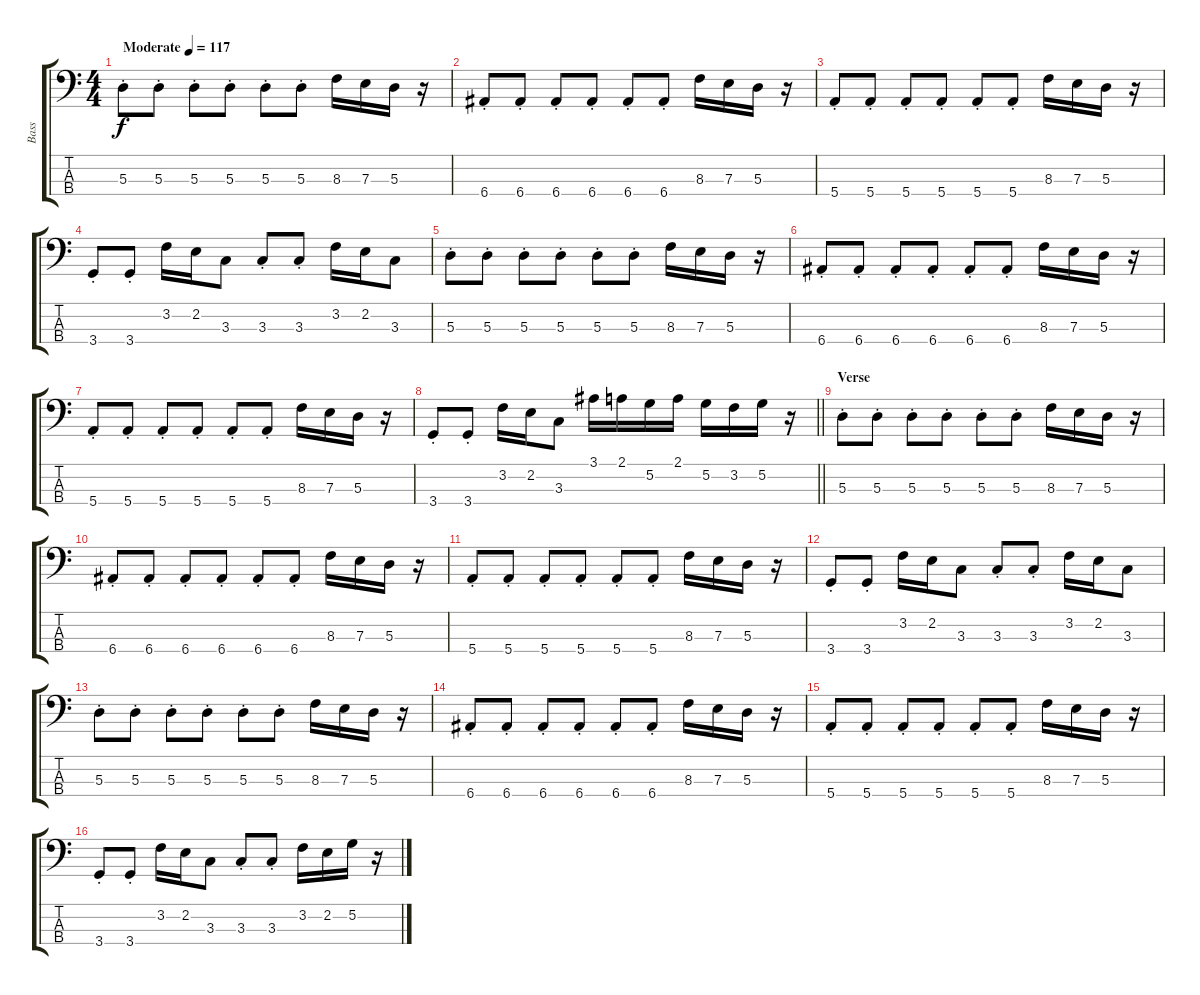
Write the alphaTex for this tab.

\track ("Bass" "Bass") {instrument electricbassfinger}
\staff {score tabs}
\tuning (G2 D2 A1 E1) {hide}
\ts (4 4)
\tempo (117 "Moderate")
\clef f4
\ks c
5.3{st}.8{dy f instrument electricbassfinger} 5.3{st}.8 5.3{st}.8 5.3{st}.8 5.3{st}.8 5.3{st}.8 8.3.16 7.3.16 5.3.16 r.16 |
6.4{st}.8 6.4{st}.8 6.4{st}.8 6.4{st}.8 6.4{st}.8 6.4{st}.8 8.3.16 7.3.16 5.3.16 r.16 |
5.4{st}.8 5.4{st}.8 5.4{st}.8 5.4{st}.8 5.4{st}.8 5.4{st}.8 8.3.16 7.3.16 5.3.16 r.16 |
3.4{st}.8 3.4{st}.8 3.2.16 2.2.16 3.3.8 3.3{st}.8 3.3{st}.8 3.2.16 2.2.16 3.3.8 |
5.3{st}.8 5.3{st}.8 5.3{st}.8 5.3{st}.8 5.3{st}.8 5.3{st}.8 8.3.16 7.3.16 5.3.16 r.16 |
6.4{st}.8 6.4{st}.8 6.4{st}.8 6.4{st}.8 6.4{st}.8 6.4{st}.8 8.3.16 7.3.16 5.3.16 r.16 |
5.4{st}.8 5.4{st}.8 5.4{st}.8 5.4{st}.8 5.4{st}.8 5.4{st}.8 8.3.16 7.3.16 5.3.16 r.16 |
\barLineRight lightlight
3.4{st}.8 3.4{st}.8 3.2.16 2.2.16 3.3.8 3.1.16 2.1.16 5.2.16 2.1.16 5.2.16 3.2.16 5.2.16 r.16 |
\section ("" "Verse")
5.3{st}.8 5.3{st}.8 5.3{st}.8 5.3{st}.8 5.3{st}.8 5.3{st}.8 8.3.16 7.3.16 5.3.16 r.16 |
6.4{st}.8 6.4{st}.8 6.4{st}.8 6.4{st}.8 6.4{st}.8 6.4{st}.8 8.3.16 7.3.16 5.3.16 r.16 |
5.4{st}.8 5.4{st}.8 5.4{st}.8 5.4{st}.8 5.4{st}.8 5.4{st}.8 8.3.16 7.3.16 5.3.16 r.16 |
3.4{st}.8 3.4{st}.8 3.2.16 2.2.16 3.3.8 3.3{st}.8 3.3{st}.8 3.2.16 2.2.16 3.3.8 |
5.3{st}.8 5.3{st}.8 5.3{st}.8 5.3{st}.8 5.3{st}.8 5.3{st}.8 8.3.16 7.3.16 5.3.16 r.16 |
6.4{st}.8 6.4{st}.8 6.4{st}.8 6.4{st}.8 6.4{st}.8 6.4{st}.8 8.3.16 7.3.16 5.3.16 r.16 |
5.4{st}.8 5.4{st}.8 5.4{st}.8 5.4{st}.8 5.4{st}.8 5.4{st}.8 8.3.16 7.3.16 5.3.16 r.16 |
3.4{st}.8 3.4{st}.8 3.2.16 2.2.16 3.3.8 3.3{st}.8 3.3{st}.8 3.2.16 2.2.16 5.2.16 r.16
